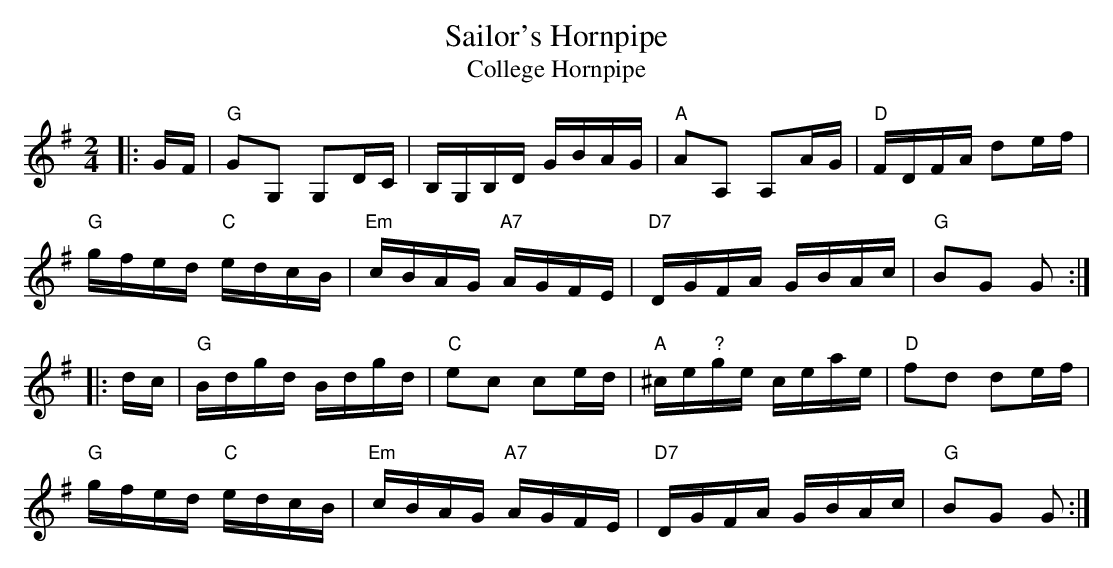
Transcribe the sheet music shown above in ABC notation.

X:1
T: Sailor's Hornpipe
T: College Hornpipe
M: 2/4
L: 1/16
K: G
|:GF|\
"G"G2G,2 G,2DC|B,G,B,D GBAG|"A"A2A,2 A,2AG|"D"FDFA d2ef|
"G"gfed "C"edcB|"Em"cBAG "A7"AGFE|"D7"DGFA GBAc|"G"B2G2 G2:|
|:dc|\
"G"Bdgd Bdgd|"C"e2c2 c2ed|"A"^ce"?"ge ceae|"D"f2d2 d2ef|
"G"gfed "C"edcB|"Em"cBAG "A7"AGFE|"D7"DGFA GBAc|"G"B2G2 G2:|
